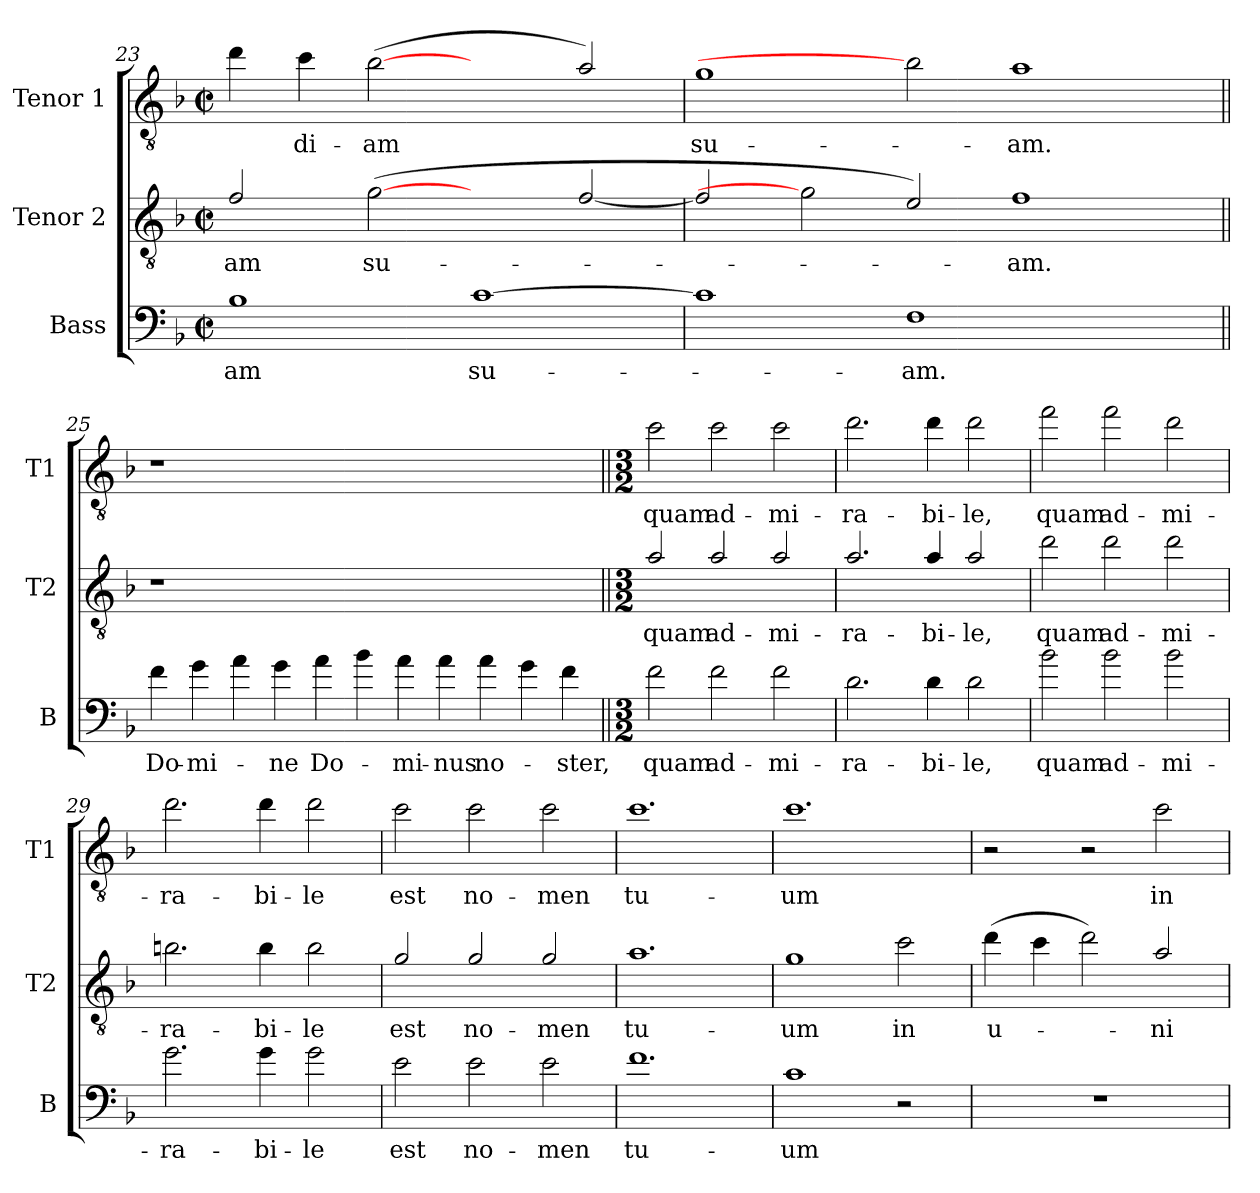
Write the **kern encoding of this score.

**kern	**text	**kern	**text	**kern	**text
*part3	*part3	*part2	*part2	*part1	*part1
*staff3	*staff3	*staff2	*staff2	*staff1	*staff1
*I"Bass	*	*I"Tenor 2	*	*I"Tenor 1	*
*I'B	*	*I'T2	*	*I'T1	*
*clefF4	*	*clefGv2	*	*clefGv2	*
*ITrd7c12	*	*ITrd7c12	*	*ITrd7c12	*
*k[b-]	*	*k[b-]	*	*k[b-]	*
*F:	*	*F:	*	*F:	*
*M2/2	*	*M2/2	*	*M2/2	*
*met(c|)	*	*met(c|)	*	*met(c|)	*
=23	=23	=23	=23	=23	=23
!	!LO:LY:b	!	!LO:LY:b	!	!
1BB-	-am	2F/	-am	4d\	.
!	!	!	!	!	!LO:LY:b
.	.	.	.	4c\	-di-
!	!	!	!LO:LY:b	!	!LO:LY:b
.	.	(<[2G	su-	(>[2B-	-am
!	!LO:LY:b	!	!	!	!
[1C	su-	2ryy	.	2ryy	.
.	.	[2F/	.	2A/)	.
=24	=24	=24	=24	=24	=24
!	!	!	!	!	!LO:LY:b
1C]	.	2F/]	.	1G	su-
.	.	2G]	.	.	.
!	!LO:LY:b	!	!	!	!
1FF	-am.	2E/)	.	2B-]	.
!	!	!	!LO:LY:b	!	!LO:LY:b
.	.	1F	-am.	1A	-am.
2ryy	.	.	.	.	.
!!LO:LB:g=z
=25||	=25||	=25||	=25||	=25||	=25||
!LO:N:head=solid	!LO:LY:b	!	!	!	!
4F	Do-	1r	.	1r	.
!LO:N:head=solid	!LO:LY:b	!	!	!	!
4G	-mi-	.	.	.	.
!LO:N:head=solid	!	!	!	!	!
4A	.	.	.	.	.
!LO:N:head=solid	!LO:LY:b	!	!	!	!
4G	-ne	.	.	.	.
!LO:N:head=solid	!LO:LY:b	!	!	!	!
4A	Do-	1..ryy	.	1..ryy	.
!LO:N:head=solid	!	!	!	!	!
4B-	.	.	.	.	.
!LO:N:head=solid	!LO:LY:b	!	!	!	!
4A	-mi-	.	.	.	.
!LO:N:head=solid	!LO:LY:b	!	!	!	!
4A	-nus	.	.	.	.
!LO:N:head=solid	!LO:LY:b	!	!	!	!
4A	no-	.	.	.	.
!LO:N:head=solid	!	!	!	!	!
4G	.	.	.	.	.
!LO:N:head=solid	!LO:LY:b	!	!	!	!
4F	-ster,	.	.	.	.
=26||	=26||	=26||	=26||	=26||	=26||
*M3/2	*	*M3/2	*	*M3/2	*
!	!LO:LY:b	!	!LO:LY:b	!	!LO:LY:b
2F\	quam	2A/	quam	2c\	quam
!	!LO:LY:b	!	!LO:LY:b	!	!LO:LY:b
2F\	ad-	2A/	ad-	2c\	ad-
!	!LO:LY:b	!	!LO:LY:b	!	!LO:LY:b
2F\	-mi-	2A/	-mi-	2c\	-mi-
=27	=27	=27	=27	=27	=27
!	!LO:LY:b	!	!LO:LY:b	!	!LO:LY:b
2.D\	-ra-	2.A/	-ra-	2.d\	-ra-
!	!LO:LY:b	!	!LO:LY:b	!	!LO:LY:b
4D\	-bi-	4A/	-bi-	4d\	-bi-
!	!LO:LY:b	!	!LO:LY:b	!	!LO:LY:b
2D\	-le,	2A/	-le,	2d\	-le,
=28	=28	=28	=28	=28	=28
!	!LO:LY:b	!	!LO:LY:b	!	!LO:LY:b
2B-\	quam	2d\	quam	2f\	quam
!	!LO:LY:b	!	!LO:LY:b	!	!LO:LY:b
2B-\	ad-	2d\	ad-	2f\	ad-
!	!LO:LY:b	!	!LO:LY:b	!	!LO:LY:b
2B-\	-mi-	2d\	-mi-	2d\	-mi-
!!LO:LB:g=z
=29	=29	=29	=29	=29	=29
!	!LO:LY:b	!	!LO:LY:b	!	!LO:LY:b
2.G\	-ra-	2.Bn\	-ra-	2.d\	-ra-
!	!LO:LY:b	!	!LO:LY:b	!	!LO:LY:b
4G\	-bi-	4B\	-bi-	4d\	-bi-
!	!LO:LY:b	!	!LO:LY:b	!	!LO:LY:b
2G\	-le	2B\	-le	2d\	-le
=30	=30	=30	=30	=30	=30
!	!LO:LY:b	!	!LO:LY:b	!	!LO:LY:b
2E\	est	2G/	est	2c\	est
!	!LO:LY:b	!	!LO:LY:b	!	!LO:LY:b
2E\	no-	2G/	no-	2c\	no-
!	!LO:LY:b	!	!LO:LY:b	!	!LO:LY:b
2E\	-men	2G/	-men	2c\	-men
=31	=31	=31	=31	=31	=31
!	!LO:LY:b	!	!LO:LY:b	!	!LO:LY:b
1.F	tu-	1.A	tu-	1.c	tu-
=32	=32	=32	=32	=32	=32
!	!LO:LY:b	!	!LO:LY:b	!	!LO:LY:b
1C	-um	1G	-um	1.c	-um
!	!	!	!LO:LY:b	!	!
2r	.	2c\	in	.	.
=33	=33	=33	=33	=33	=33
!	!	!	!LO:LY:b	!	!
1.r	.	(>4d\	u-	2r	.
.	.	4c\	.	.	.
.	.	2d\)	.	2r	.
!	!	!	!LO:LY:b	!	!LO:LY:b
.	.	2A/	-ni-	2c\	in
=	=	=	=	=	=
*-	*-	*-	*-	*-	*-
